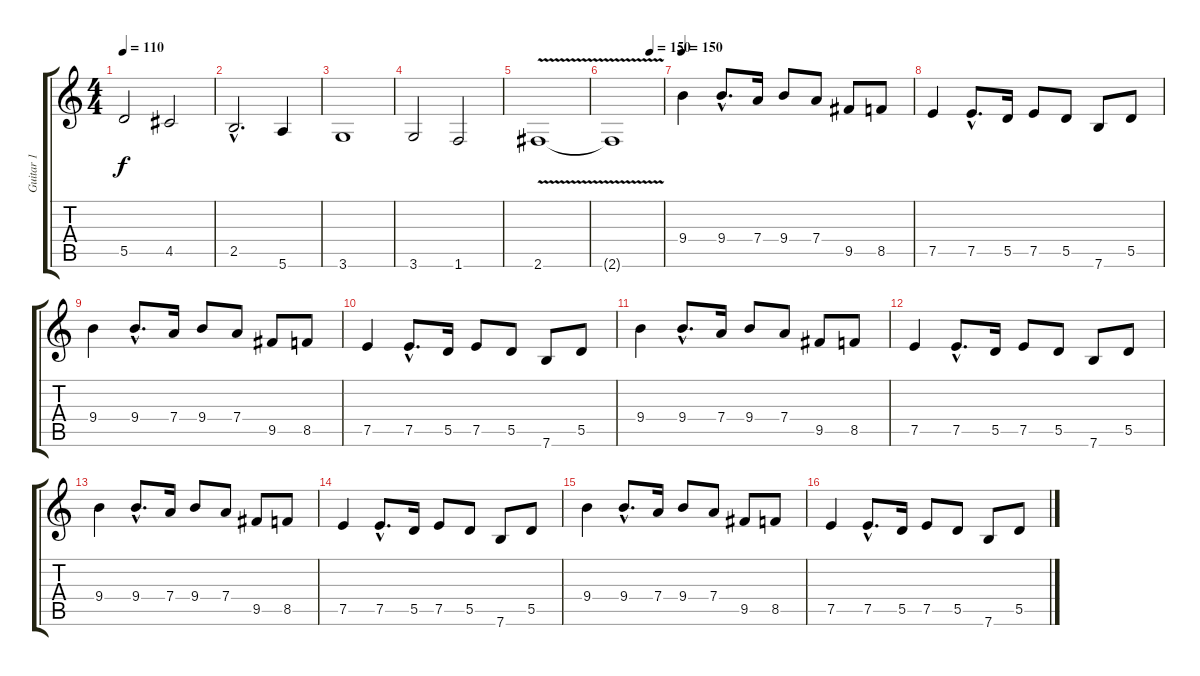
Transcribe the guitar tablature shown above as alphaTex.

\track ("Guitar 1" "Guitar 1") {instrument overdrivenguitar}
\staff {score tabs}
\tuning (E4 B3 G3 D3 A2 E2) {hide}
\ts (4 4)
\tempo 110
\clef g2
\ks c
5.5.2{dy f} 4.5.2 |
2.5{hac}.2{d} 5.6.4 |
3.6.1{volume 10} |
3.6.2{volume 14} 1.6.2 |
2.6{v}.1 |
\tempo (150 0.75)
2.6{t}.1{volume 10} |
\tempo 150
9.4.4{volume 14} 9.4{hac}.8{d} 7.4.16 9.4.8 7.4.8 9.5.8 8.5.8 |
7.5.4 7.5{hac}.8{d} 5.5.16 7.5.8 5.5.8 7.6.8 5.5.8 |
9.4.4 9.4{hac}.8{d} 7.4.16 9.4.8 7.4.8 9.5.8 8.5.8 |
7.5.4 7.5{hac}.8{d} 5.5.16 7.5.8 5.5.8 7.6.8 5.5.8 |
9.4.4 9.4{hac}.8{d} 7.4.16 9.4.8 7.4.8 9.5.8 8.5.8 |
7.5.4 7.5{hac}.8{d} 5.5.16 7.5.8 5.5.8 7.6.8 5.5.8 |
9.4.4 9.4{hac}.8{d} 7.4.16 9.4.8 7.4.8 9.5.8 8.5.8 |
7.5.4 7.5{hac}.8{d} 5.5.16 7.5.8 5.5.8 7.6.8 5.5.8 |
9.4.4{volume 7} 9.4{hac}.8{d} 7.4.16 9.4.8 7.4.8 9.5.8 8.5.8 |
7.5.4 7.5{hac}.8{d} 5.5.16 7.5.8 5.5.8 7.6.8 5.5.8
